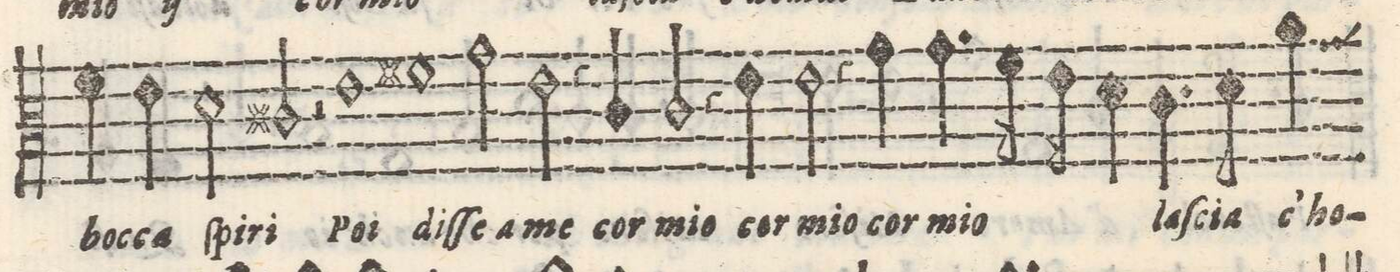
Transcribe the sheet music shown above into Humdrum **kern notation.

**kern	**text
*I"ALTO	*
*clefC3	*
*k[]	*
*met(c)	*
*M2/1	*
4f\	boc-
4e\	-ca
2d\	ſpi-
2c#X/	-ri
=14-	=14-
2r	.
1e	poi
1f#X\	diſ-
=15-	=15-
.	-ſe
2g\	a
2e\	me
4r	.
4cny/	cor
=16-	=16-
2c/	mio
4r	.
4e\	/cor
2e\	mio/
4r	.
4g\	cor
=17-	=17-
4.g\	mio
16fny\	.
16e\	.
4d\	.
4.c\	laſ-
8d\	-cia
4a\	c`ho-
*-	*-
